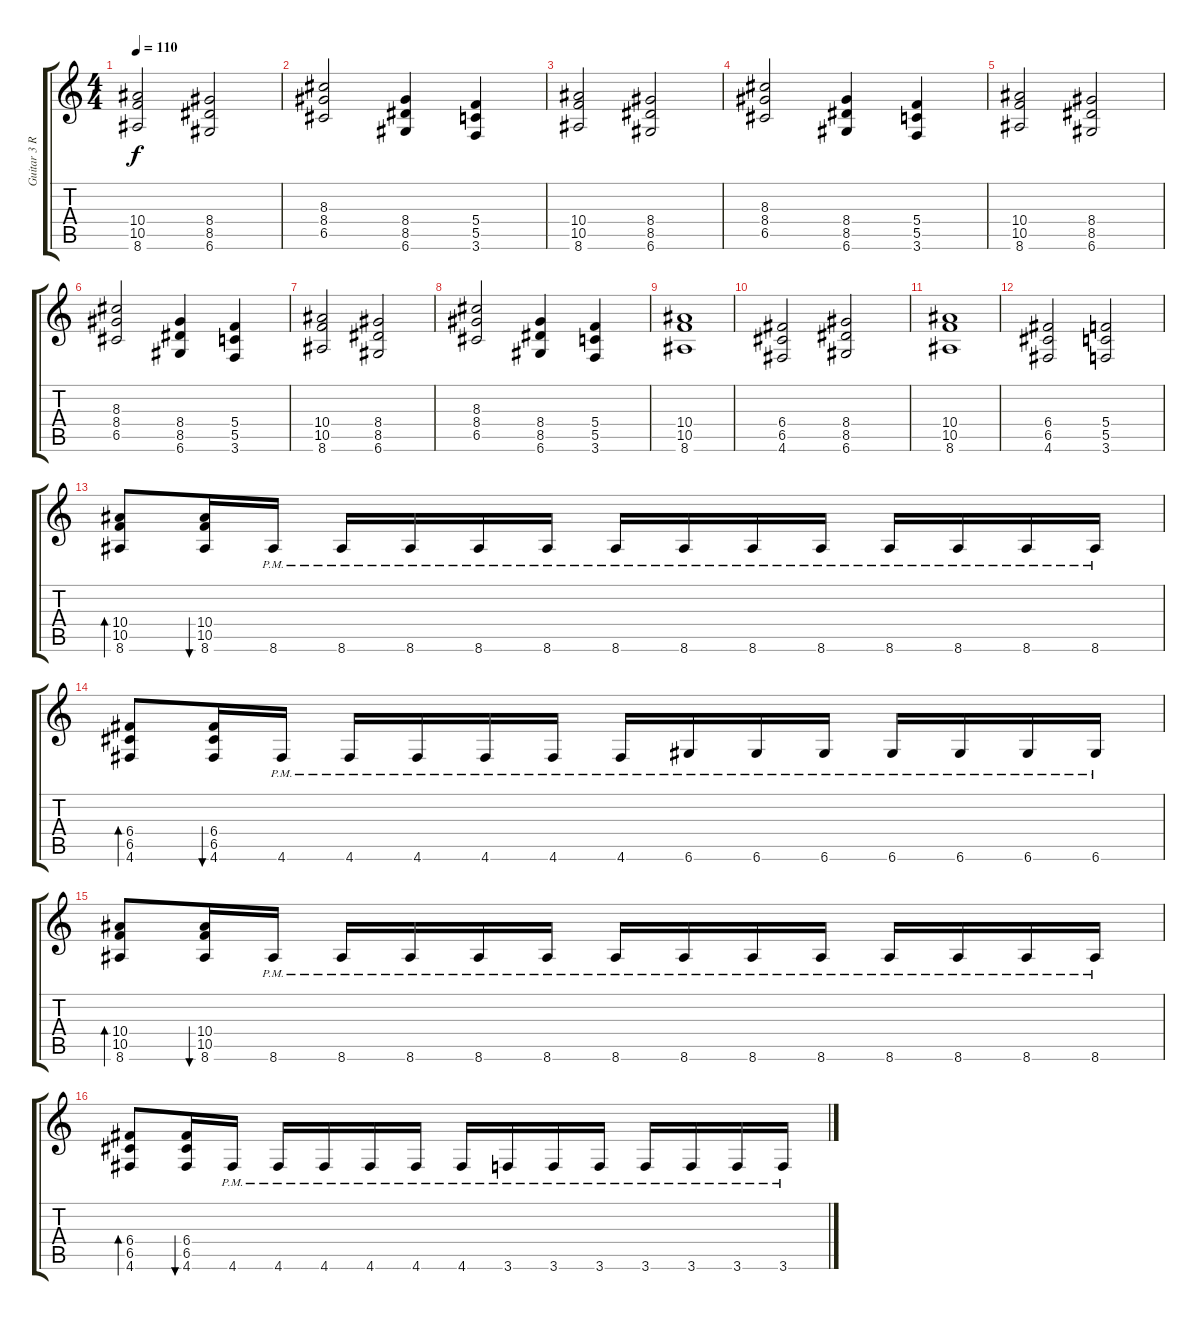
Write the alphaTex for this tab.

\track ("Guitar 3 Rythm and Chords" "Guitar 3 R") {instrument distortionguitar}
\staff {score tabs}
\tuning (D4 A3 F3 C3 G2 D2) {hide}
\ts (4 4)
\tempo 110
\clef g2
\ks c
(10.4 10.5 8.6).2{dy f} (8.4 8.5 6.6).2 |
(8.3 8.4 6.5).2 (8.4 8.5 6.6).4 (5.4 5.5 3.6).4 |
(10.4 10.5 8.6).2 (8.4 8.5 6.6).2 |
(8.3 8.4 6.5).2 (8.4 8.5 6.6).4 (5.4 5.5 3.6).4 |
(10.4 10.5 8.6).2 (8.4 8.5 6.6).2 |
(8.3 8.4 6.5).2 (8.4 8.5 6.6).4 (5.4 5.5 3.6).4 |
(10.4 10.5 8.6).2 (8.4 8.5 6.6).2 |
(8.3 8.4 6.5).2 (8.4 8.5 6.6).4 (5.4 5.5 3.6).4 |
(10.4 10.5 8.6).1 |
(6.4 6.5 4.6).2 (8.4 8.5 6.6).2 |
(10.4 10.5 8.6).1 |
(6.4 6.5 4.6).2 (5.4 5.5 3.6).2 |
(10.4 10.5 8.6).8{bd 60} (10.4 10.5 8.6).16{bu 60} 8.6{pm}.16 8.6{pm}.16 8.6{pm}.16 8.6{pm}.16 8.6{pm}.16 8.6{pm}.16 8.6{pm}.16 8.6{pm}.16 8.6{pm}.16 8.6{pm}.16 8.6{pm}.16 8.6{pm}.16 8.6{pm}.16 |
(6.4 6.5 4.6).8{bd 60} (6.4 6.5 4.6).16{bu 60} 4.6{pm}.16 4.6{pm}.16 4.6{pm}.16 4.6{pm}.16 4.6{pm}.16 4.6{pm}.16 6.6{pm}.16 6.6{pm}.16 6.6{pm}.16 6.6{pm}.16 6.6{pm}.16 6.6{pm}.16 6.6{pm}.16 |
(10.4 10.5 8.6).8{bd 60} (10.4 10.5 8.6).16{bu 60} 8.6{pm}.16 8.6{pm}.16 8.6{pm}.16 8.6{pm}.16 8.6{pm}.16 8.6{pm}.16 8.6{pm}.16 8.6{pm}.16 8.6{pm}.16 8.6{pm}.16 8.6{pm}.16 8.6{pm}.16 8.6{pm}.16 |
(6.4 6.5 4.6).8{bd 60} (6.4 6.5 4.6).16{bu 60} 4.6{pm}.16 4.6{pm}.16 4.6{pm}.16 4.6{pm}.16 4.6{pm}.16 4.6{pm}.16 3.6{pm}.16 3.6{pm}.16 3.6{pm}.16 3.6{pm}.16 3.6{pm}.16 3.6{pm}.16 3.6{pm}.16
